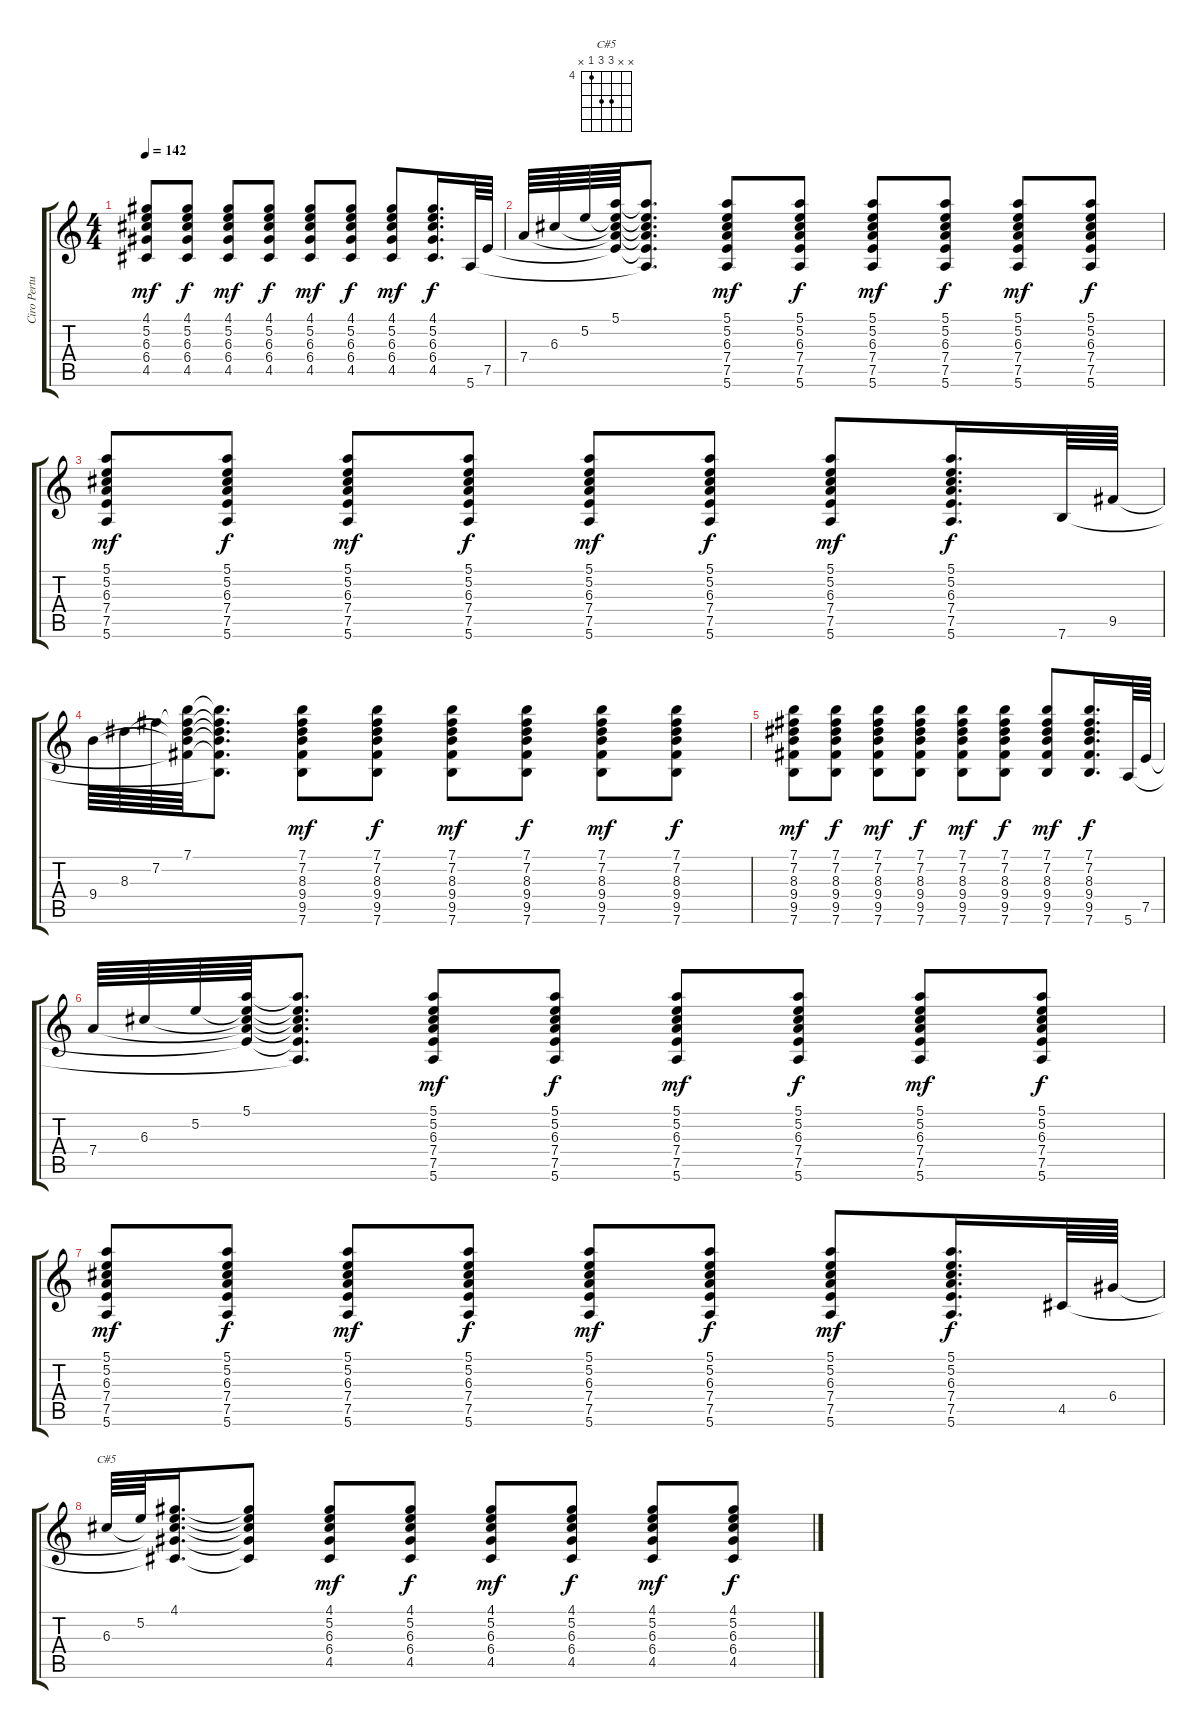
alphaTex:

\track ("Ciro Pertusi" "Ciro Pertu") {instrument acousticguitarsteel}
\staff {score tabs}
\tuning (E4 B3 G3 D3 A2 E2) {hide}
\chord ("C#5" x x 6 6 4 x) {firstfret 4}
\ts (4 4)
\tempo 142
\clef g2
\ks c
(4.1 5.2 6.3 6.4 4.5).8{dy mf} (4.1 5.2 6.3 6.4 4.5).8{dy f} (4.1 5.2 6.3 6.4 4.5).8{dy mf} (4.1 5.2 6.3 6.4 4.5).8{dy f} (4.1 5.2 6.3 6.4 4.5).8{dy mf} (4.1 5.2 6.3 6.4 4.5).8{dy f} (4.1 5.2 6.3 6.4 4.5).8{dy mf} (4.1 5.2 6.3 6.4 4.5).16{d dy f} 5.6.64 7.5.64 |
7.4.64 6.3.64 5.2.64 (5.1 5.2{t} 6.3{t} 7.4{t} 7.5{t}).64 (5.1{t} 5.2{t} 6.3{t} 7.4{t} 7.5{t} 5.6{t}).8{d} (5.1 5.2 6.3 7.4 7.5 5.6).8{dy mf} (5.1 5.2 6.3 7.4 7.5 5.6).8{dy f} (5.1 5.2 6.3 7.4 7.5 5.6).8{dy mf} (5.1 5.2 6.3 7.4 7.5 5.6).8{dy f} (5.1 5.2 6.3 7.4 7.5 5.6).8{dy mf} (5.1 5.2 6.3 7.4 7.5 5.6).8{dy f} |
(5.1 5.2 6.3 7.4 7.5 5.6).8{dy mf} (5.1 5.2 6.3 7.4 7.5 5.6).8{dy f} (5.1 5.2 6.3 7.4 7.5 5.6).8{dy mf} (5.1 5.2 6.3 7.4 7.5 5.6).8{dy f} (5.1 5.2 6.3 7.4 7.5 5.6).8{dy mf} (5.1 5.2 6.3 7.4 7.5 5.6).8{dy f} (5.1 5.2 6.3 7.4 7.5 5.6).8{dy mf} (5.1 5.2 6.3 7.4 7.5 5.6).16{d dy f} 7.6.64 9.5.64 |
9.4.64 8.3.64 7.2.64 (7.1 7.2{t} 8.3{t} 9.4{t} 9.5{t}).64 (7.1{t} 7.2{t} 8.3{t} 9.4{t} 9.5{t} 7.6{t}).8{d} (7.1 7.2 8.3 9.4 9.5 7.6).8{dy mf} (7.1 7.2 8.3 9.4 9.5 7.6).8{dy f} (7.1 7.2 8.3 9.4 9.5 7.6).8{dy mf} (7.1 7.2 8.3 9.4 9.5 7.6).8{dy f} (7.1 7.2 8.3 9.4 9.5 7.6).8{dy mf} (7.1 7.2 8.3 9.4 9.5 7.6).8{dy f} |
(7.1 7.2 8.3 9.4 9.5 7.6).8{dy mf} (7.1 7.2 8.3 9.4 9.5 7.6).8{dy f} (7.1 7.2 8.3 9.4 9.5 7.6).8{dy mf} (7.1 7.2 8.3 9.4 9.5 7.6).8{dy f} (7.1 7.2 8.3 9.4 9.5 7.6).8{dy mf} (7.1 7.2 8.3 9.4 9.5 7.6).8{dy f} (7.1 7.2 8.3 9.4 9.5 7.6).8{dy mf} (7.1 7.2 8.3 9.4 9.5 7.6).16{d dy f} 5.6.64 7.5.64 |
7.4.64 6.3.64 5.2.64 (5.1 5.2{t} 6.3{t} 7.4{t} 7.5{t}).64 (5.1{t} 5.2{t} 6.3{t} 7.4{t} 7.5{t} 5.6{t}).8{d} (5.1 5.2 6.3 7.4 7.5 5.6).8{dy mf} (5.1 5.2 6.3 7.4 7.5 5.6).8{dy f} (5.1 5.2 6.3 7.4 7.5 5.6).8{dy mf} (5.1 5.2 6.3 7.4 7.5 5.6).8{dy f} (5.1 5.2 6.3 7.4 7.5 5.6).8{dy mf} (5.1 5.2 6.3 7.4 7.5 5.6).8{dy f} |
(5.1 5.2 6.3 7.4 7.5 5.6).8{dy mf} (5.1 5.2 6.3 7.4 7.5 5.6).8{dy f} (5.1 5.2 6.3 7.4 7.5 5.6).8{dy mf} (5.1 5.2 6.3 7.4 7.5 5.6).8{dy f} (5.1 5.2 6.3 7.4 7.5 5.6).8{dy mf} (5.1 5.2 6.3 7.4 7.5 5.6).8{dy f} (5.1 5.2 6.3 7.4 7.5 5.6).8{dy mf} (5.1 5.2 6.3 7.4 7.5 5.6).16{d dy f} 4.5.64 6.4.64 |
6.3.64{ch "C#5"} 5.2.64 (4.1 5.2{t} 6.3{t} 6.4{t} 4.5{t}).16{d} (4.1{t} 5.2{t} 6.3{t} 6.4{t} 4.5{t}).8 (4.1 5.2 6.3 6.4 4.5).8{dy mf} (4.1 5.2 6.3 6.4 4.5).8{dy f} (4.1 5.2 6.3 6.4 4.5).8{dy mf} (4.1 5.2 6.3 6.4 4.5).8{dy f} (4.1 5.2 6.3 6.4 4.5).8{dy mf} (4.1 5.2 6.3 6.4 4.5).8{dy f}
